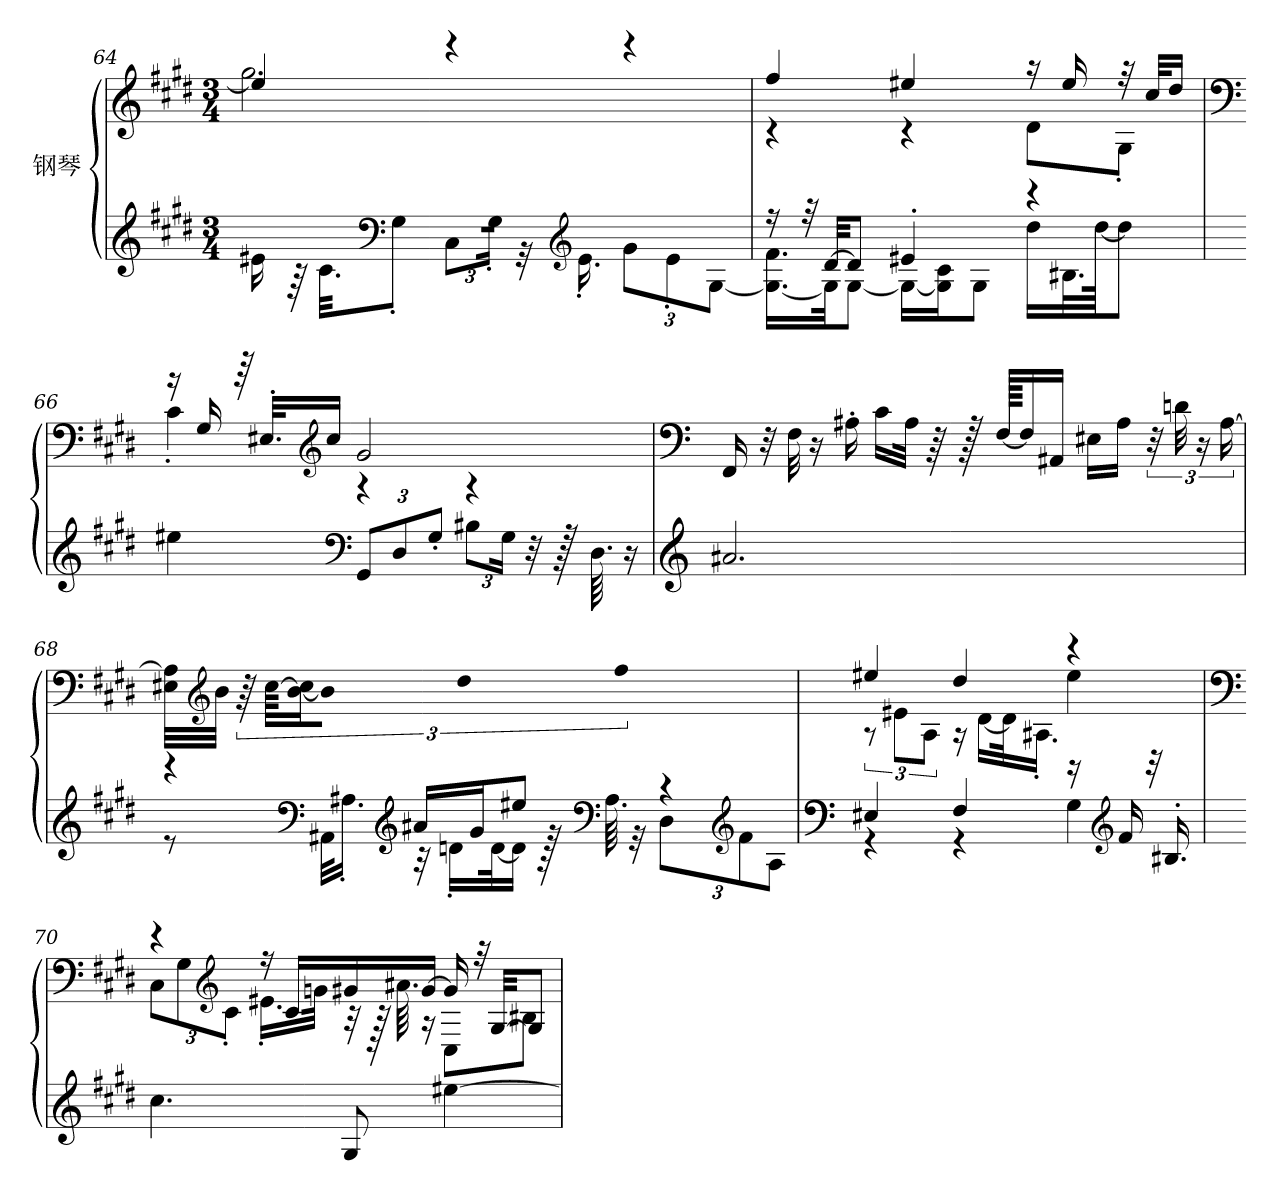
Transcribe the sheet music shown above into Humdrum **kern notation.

**kern	**kern
*part1	*part1
*staff2	*staff1
*I"钢琴	*
*clefG2	*clefG2
*k[f#c#g#d#]	*k[f#c#g#d#]
*M3/4	*M3/4
=64	=64
*^	*^
2.r	16e#X\	4ee#/]	2.gg#\
.	64r	.	.
.	32.c#\KKL	.	.
*clefF4	*	*	*
.	8G#'\J	.	.
*	*Xbrackettup	*	*
.	12C#\L	4r	.
.	24G#'\Jk	.	.
.	32r	.	.
*clefG2	*	*	*
.	16.e#'\	.	.
.	12g#\L	4r	.
.	12e#'\	.	.
.	[12G#\J	.	.
!!LO:LB:g=z	!!
=65	=65	=65	=65
16r	16.G#\_ 16.f#\LL	4ff#/	4r
32r	.	.	.
[32d#/KKL	32G#\JK]	.	.
8d#/J]	[8G#\J	.	.
4e#X'/	16G#\LL_	4ee#X/	4r
.	16G#\] 16c#\J	.	.
.	8G#\J	.	.
4r	16dd#\LL	16r	8d#\L
.	32.B#X\L	16ee#/	.
.	[64dd#\JJK	.	.
.	8dd#\J]	32r	8G#'\J
.	.	32cc#/KLL	.
.	.	16dd#/JJ	.
*v	*v	*	*
=66	=66	=66
*	*clefF4	*
4ee#X\	16r	4c#'\
.	16G#/	.
.	64r	.
.	32.E#X'/KLL	.
*	*clefG2	*
.	16cc#/JJ	.
*clefF4	*	*
12GG#/L	2g#/	4r
12D#/	.	.
12G#'/J	.	.
12B#X\L	.	4r
24G#\Jk	.	.
32r	.	.
128r	.	.
64.D#\	.	.
16r	.	.
*	*v	*v
!!LO:LB:g=z
=67	=67
*clefG2	*clefF4
2.a#X/	16FF#/
.	32r
.	32F#\
.	16r
.	16A#X'\
.	16c#\LL
.	32A#\JJk
.	64r
.	128r
.	[128F#/KKKLL
.	16F#/]
.	16AA#X/JJ
.	16E#X\LL
.	16A#\JJ
.	48r
.	48dn\
.	24r
.	[24A#\
!!LO:LB:g=z
=68	=68
*^	*
4r	8r	32E#X\ 32A#\]LLL
*	*	*clefG2
.	.	32b\JJJ
.	.	96r
.	.	[96cc#\KKLL
.	.	[24b\ 24cc#\]J
*clefF4	*	*
.	32AA#X\KLL	8b\J]
.	16.A#X'\JJ	.
*clefG2	*	*
16a#X/LL	32r	4dd#\
.	16dn'\LL	.
16g#/J	.	.
.	[32d\K	.
8ee#X/J	16d\JJ]	.
.	128r	.
*clefF4	*	*
.	64.A#\	.
.	32r	.
4r	12D#\L	4ff#\
*clefG2	*	*
.	12f#\	.
.	12A#\J	.
!!LO:LB:g=z
=69	=69	=69
*clefF4	*	*
*	*	*^
4E#X/	4r	4ee#X/	12r
.	.	.	12e#X\L
.	.	.	12A\J
4F#/	4r	4dd#/	16r
.	.	.	[16d#\LL
.	.	.	32d#\K]
.	.	.	16.A#X'\JJ
16r	4G#\	4r	4ee#\
*clefG2	*	*	*
16f#/	.	.	.
32r	.	.	.
16.B#X'/	.	.	.
*v	*v	*	*
=70	=70	=70
*	*clefF4	*
*	*	*Xbrackettup
4.cc#\	4r	12C#\L
.	.	12G#\
*	*clefG2	*
.	.	12c#'\J
.	16r	16.e#X'\LL
.	16c#/LL	.
.	.	32gn\JJk
8G#/	16g#X/	32r
.	.	128r
.	.	64.a#X\
.	[16g#/JJ	16r
[4ee#X\	16g#/]	8C#\L
.	32r	.
.	[32G#/KKL	.
.	8G#/J]	8B#X\J
*	*v	*v
=	=
*-	*-
